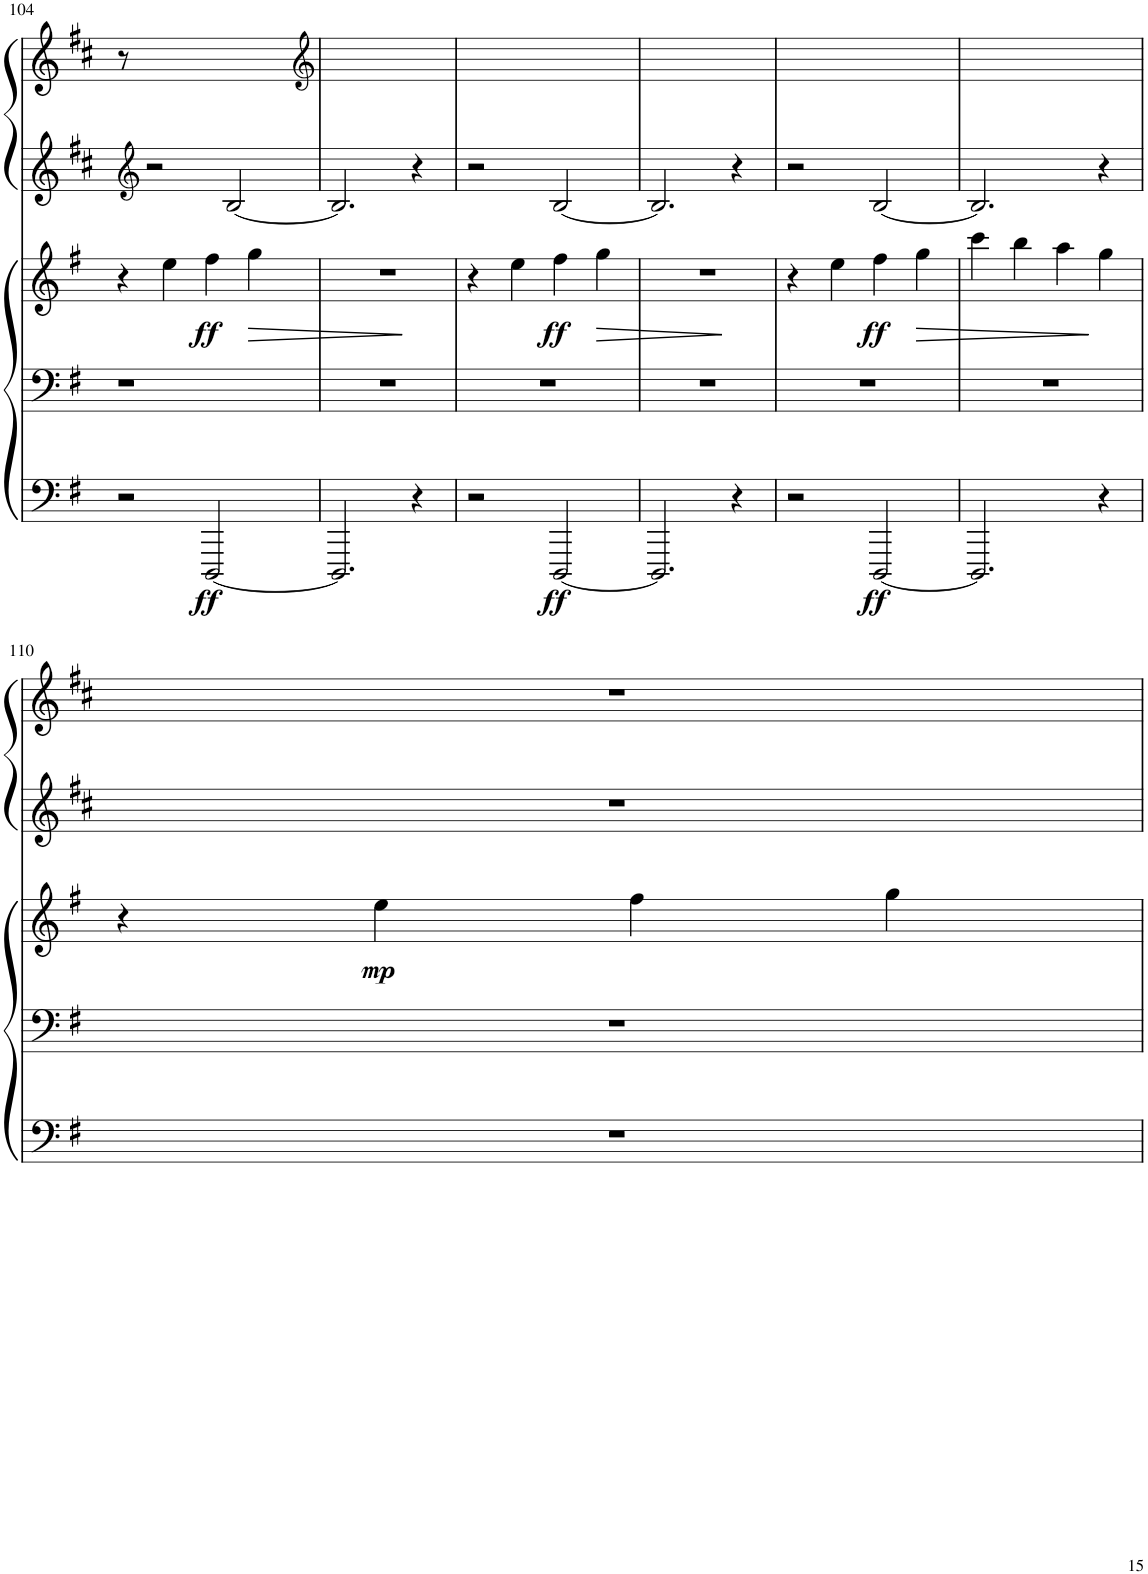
**kern	**kern	**kern	**dynam	**kern	**kern
*part2	*part2	*part2	*part2	*part1	*part1
*staff5	*staff4	*staff3	*staff3/4/5	*staff2	*staff1
!!LO:PB:g=z
*clefF4	*clefF4	*clefG^2	*	*clefG2	*clefG2
*k[f#]	*k[f#]	*k[f#]	*	*k[f#c#]	*k[f#c#]
*M2/2	*M2/2	*M2/2	*	*M2/2	*M2/2
=104	=104	=104	=104	=104	=104
*	*	*	*	*^	*
2r	1r	4r	.	8ryy	1ryy	8r
*	*	*	*	*clefG2	*	*
.	.	.	.	.	.	2r
.	.	4ee\	.	.	.	.
!	!	!	!LO:DY:b=3	!	!	!
!	!	!	!LO:DY:n=1:b	!	!	!
[<2DDD/	.	4ff#\	ff ff	.	.	.
.	.	.	.	[<4.B/	.	2ryy
!	!	!	!LO:HP:b	!	!	!
.	.	4gg\	>	.	.	.
8ryy	8ryy	8ryy	.	8ryy	8ryy	.
=105	=105	=105	=105	=105	=105	=105
*	*	*	*	*	*	*clefG2
2.DDD/]	1r	1r	.	2.B/]	1ryy	2.ryy
4r	.	.	.	8B/_	.	4r
.	.	.	.	8ryy	.	.
*	*	*	*	*v	*v	*
.	.	.	]	.	.
=106	=106	=106	=106	=106	=106
*	*	*	*	*^	*
2r	1r	4r	.	2ryy	1ryy	2r
.	.	4ee\	.	.	.	.
!	!	!	!LO:DY:b=3	!	!	!
!	!	!	!LO:DY:n=1:b	!	!	!
[<2DDD/	.	4ff#\	ff ff	[<2B/	.	2ryy
!	!	!	!LO:HP:b	!	!	!
.	.	4gg\	>	.	.	.
=107	=107	=107	=107	=107	=107	=107
2.DDD/]	1r	1r	.	2.B/]	1ryy	2.ryy
4r	.	.	.	4ryy	.	4r
*	*	*	*	*v	*v	*
.	.	.	]	.	.
=108	=108	=108	=108	=108	=108
*	*	*	*	*^	*
2r	1r	4r	.	2ryy	1ryy	2r
.	.	4ee\	.	.	.	.
!	!	!	!LO:DY:b=3	!	!	!
!	!	!	!LO:DY:n=1:b	!	!	!
[<2DDD/	.	4ff#\	ff ff	[<2B/	.	2ryy
!	!	!	!LO:HP:b	!	!	!
.	.	4gg\	>	.	.	.
=109	=109	=109	=109	=109	=109	=109
2.DDD/]	1r	4ccc\	.	2.B/]	1ryy	2.ryy
.	.	4bb\	.	.	.	.
.	.	4aa\	.	.	.	.
4r	.	4gg\	]	4ryy	.	4r
*	*	*	*	*v	*v	*
!!LO:LB:g=z
=110	=110	=110	=110	=110	=110
1r	1r	4r	.	1r	1r
!	!	!	!LO:DY:b	!	!
.	.	4ee\	mp	.	.
.	.	4ff#\	.	.	.
.	.	4gg\	.	.	.
=	=	=	=	=	=
*-	*-	*-	*-	*-	*-
